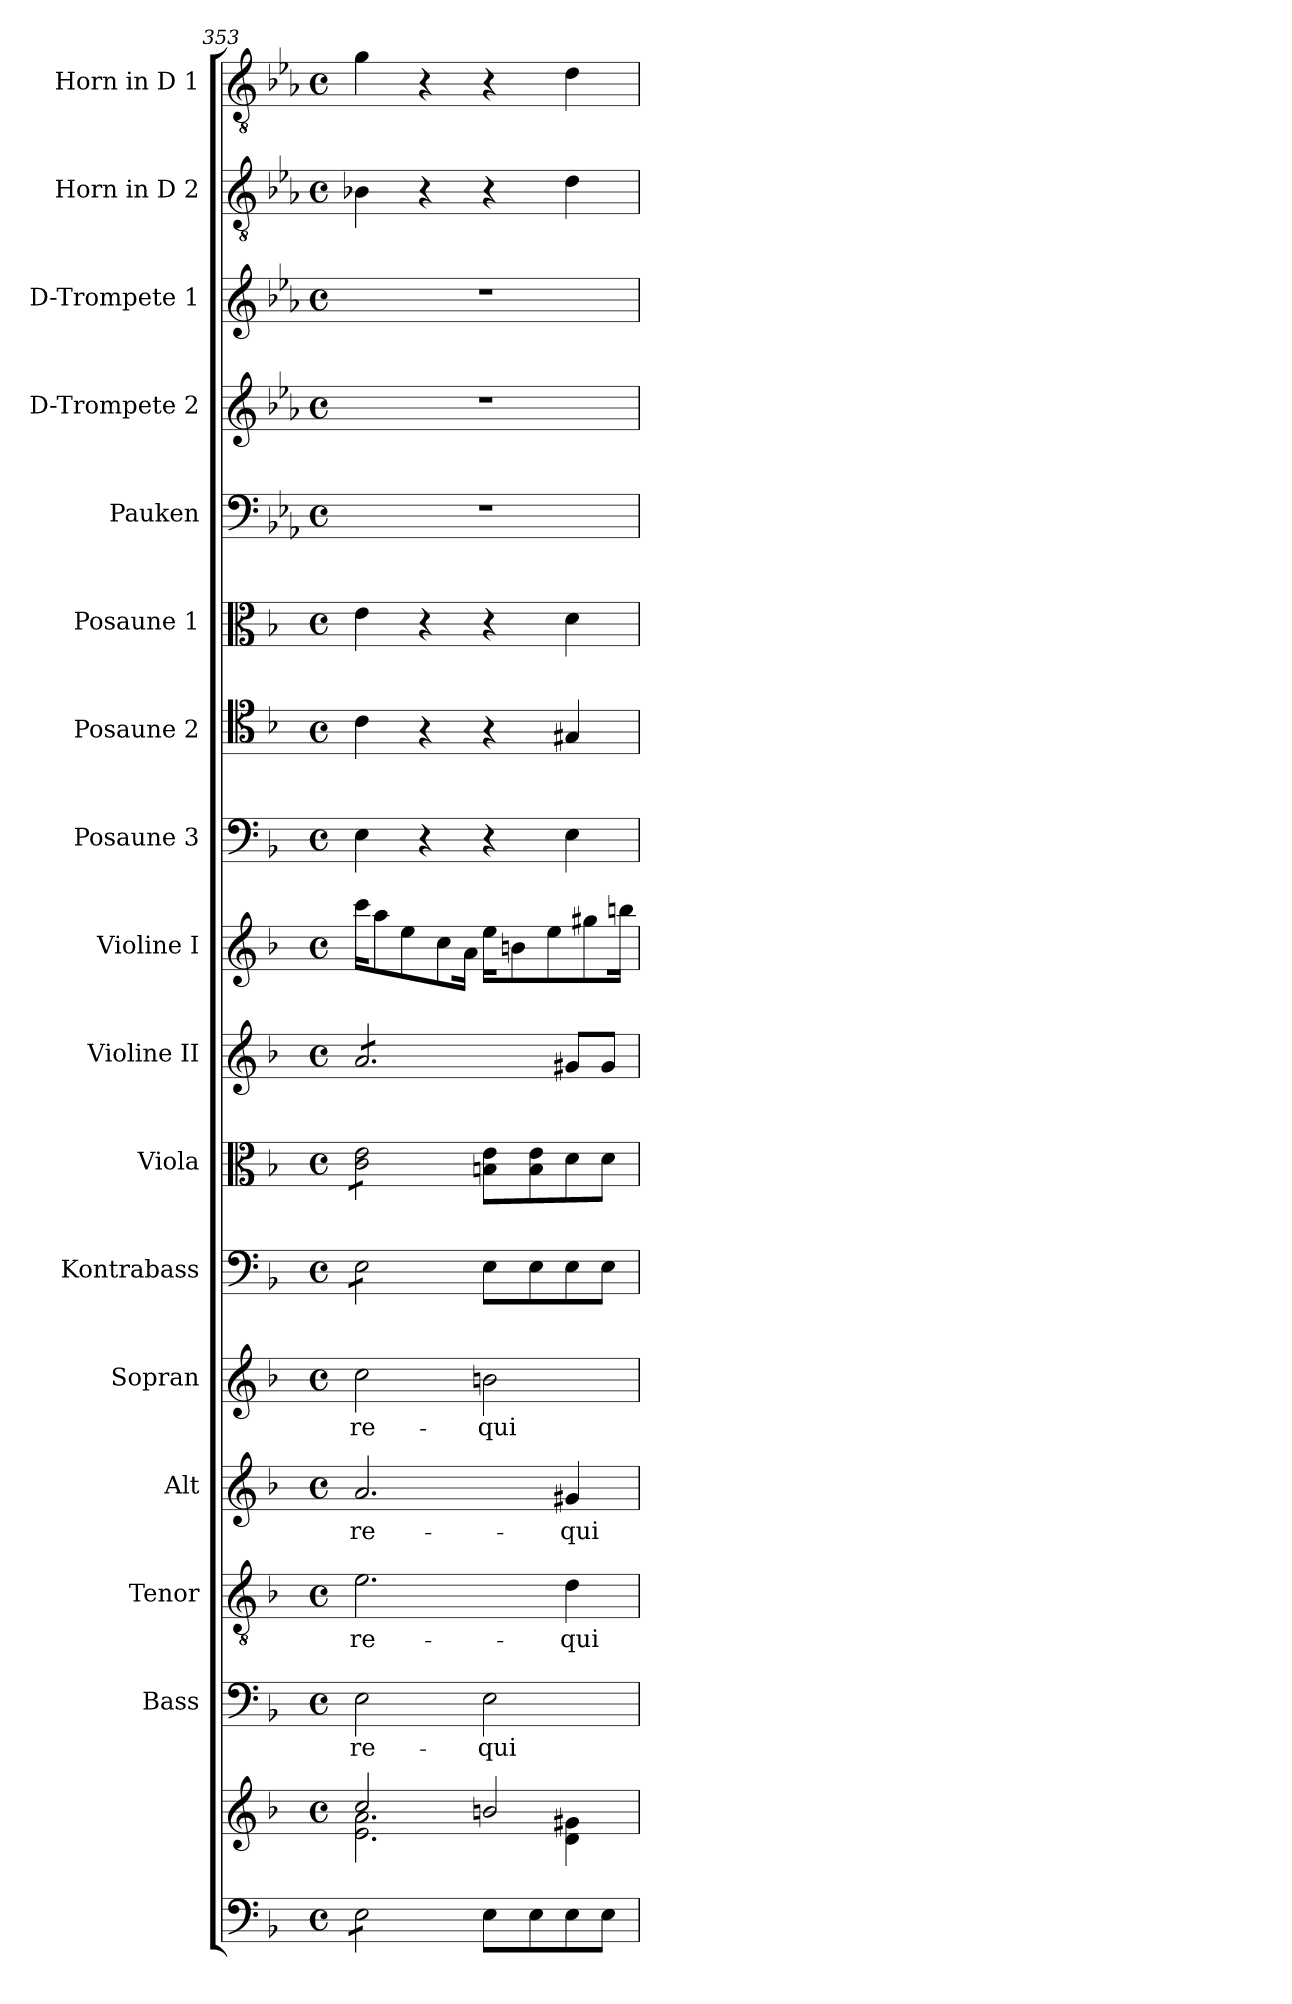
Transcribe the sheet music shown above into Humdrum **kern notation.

**kern	**kern	**kern	**text	**kern	**text	**kern	**text	**kern	**text	**kern	**kern	**kern	**kern	**kern	**kern	**kern	**kern	**kern	**kern	**kern	**kern
*part17	*part17	*part16	*part16	*part15	*part15	*part14	*part14	*part13	*part13	*part12	*part11	*part10	*part9	*part8	*part7	*part6	*part5	*part4	*part3	*part2	*part1
*staff18	*staff17	*staff16	*staff16	*staff15	*staff15	*staff14	*staff14	*staff13	*staff13	*staff12	*staff11	*staff10	*staff9	*staff8	*staff7	*staff6	*staff5	*staff4	*staff3	*staff2	*staff1
*	*	*I"Bass	*	*I"Tenor	*	*I"Alt	*	*I"Sopran	*	*I"Kontrabass	*I"Viola	*I"Violine II	*I"Violine I	*I"Posaune 3	*I"Posaune 2	*I"Posaune 1	*I"Pauken	*I"D-Trompete 2	*I"D-Trompete 1	*I"Horn in D 2	*I"Horn in D 1
*	*	*I'B.	*	*I'T.	*	*I'A.	*	*I'S.	*	*I'Kb.	*I'Vla.	*I'Vl. II	*I'Vl. I	*I'Pos. 3	*I'Pos. 2	*I'Pos. 1	*I'Pk.	*I'D Trp. 2	*I'D Trp. 1	*I'Hrn. 2	*I'Hrn. 1
*clefF4	*clefG2	*clefF4	*	*clefGv2	*	*clefG2	*	*clefG2	*	*clefF4	*clefC3	*clefG2	*clefG2	*clefF4	*clefC4	*clefC3	*clefF4	*clefG2	*clefG2	*clefGv2	*clefGv2
*	*	*	*	*	*	*	*	*	*	*ITrd7c12	*	*	*	*	*	*	*ITrd-1c-2	*ITrd-1c-2	*ITrd-1c-2	*ITrd-1c-2	*ITrd-1c-2
*k[b-]	*k[b-]	*k[b-]	*	*k[b-]	*	*k[b-]	*	*k[b-]	*	*k[b-]	*k[b-]	*k[b-]	*k[b-]	*k[b-]	*k[b-]	*k[b-]	*k[b-]	*k[b-]	*k[b-]	*k[b-]	*k[b-]
*F:	*F:	*F:	*	*F:	*	*F:	*	*F:	*	*F:	*F:	*F:	*F:	*F:	*F:	*F:	*F:	*F:	*F:	*F:	*F:
*M4/4	*M4/4	*M4/4	*	*M4/4	*	*M4/4	*	*M4/4	*	*M4/4	*M4/4	*M4/4	*M4/4	*M4/4	*M4/4	*M4/4	*M4/4	*M4/4	*M4/4	*M4/4	*M4/4
*met(c)	*met(c)	*met(c)	*	*met(c)	*	*met(c)	*	*met(c)	*	*met(c)	*met(c)	*met(c)	*met(c)	*met(c)	*met(c)	*met(c)	*met(c)	*met(c)	*met(c)	*met(c)	*met(c)
=353	=353	=353	=353	=353	=353	=353	=353	=353	=353	=353	=353	=353	=353	=353	=353	=353	=353	=353	=353	=353	=353
*	*^	*	*	*	*	*	*	*	*	*	*	*	*	*	*	*	*	*	*	*	*
!	!	!	!	!LO:LY:b	!	!LO:LY:b	!	!LO:LY:b	!	!LO:LY:b	!	!	!	!	!	!	!	!	!	!	!	!
*tremolo	*	*	*	*	*	*	*	*	*	*	*	*	*	*	*	*	*	*	*	*	*	*
*	*	*	*	*	*	*	*	*	*	*	*tremolo	*	*	*	*	*	*	*	*	*	*	*
*	*	*	*	*	*	*	*	*	*	*	*	*tremolo	*	*	*	*	*	*	*	*	*	*
*	*	*	*	*	*	*	*	*	*	*	*	*	*tremolo	*	*	*	*	*	*	*	*	*
8E\L	2cc/	2.e\ 2.a\	2E\	re-	2.e\	re-	2.a/	re-	2cc\	re-	8EE\L	8c\ 8e\L	8a/L	16ccc\KL	4E\	4c\	4e\	1r	1r	1r	4cn\	4a\
.	.	.	.	.	.	.	.	.	.	.	.	.	.	8aa\	.	.	.	.	.	.	.	.
8E\	.	.	.	.	.	.	.	.	.	.	8EE\	8c\ 8e\	8a/	.	.	.	.	.	.	.	.	.
.	.	.	.	.	.	.	.	.	.	.	.	.	.	8ee\	.	.	.	.	.	.	.	.
8E\	.	.	.	.	.	.	.	.	.	.	8EE\	8c\ 8e\	8a/	.	4r	4r	4r	.	.	.	4r	4r
.	.	.	.	.	.	.	.	.	.	.	.	.	.	8cc\	.	.	.	.	.	.	.	.
8E\J	.	.	.	.	.	.	.	.	.	.	8EE\J	8c\ 8e\J	8a/	.	.	.	.	.	.	.	.	.
*	*	*	*	*	*	*	*	*	*	*	*	*Xtremolo	*	*	*	*	*	*	*	*	*	*
*	*	*	*	*	*	*	*	*	*	*	*Xtremolo	*	*	*	*	*	*	*	*	*	*	*
*Xtremolo	*	*	*	*	*	*	*	*	*	*	*	*	*	*	*	*	*	*	*	*	*	*
.	.	.	.	.	.	.	.	.	.	.	.	.	.	16a\Jk	.	.	.	.	.	.	.	.
!	!	!	!	!LO:LY:b	!	!	!	!	!	!LO:LY:b	!	!	!	!	!	!	!	!	!	!	!	!
8E\L	2bn/	.	2E\	-qui-	.	.	.	.	2bn\	-qui-	8EE\L	8Bn\ 8e\L	8a/	16ee\KL	4r	4r	4r	.	.	.	4r	4r
.	.	.	.	.	.	.	.	.	.	.	.	.	.	8bn\	.	.	.	.	.	.	.	.
8E\	.	.	.	.	.	.	.	.	.	.	8EE\	8B\ 8e\	8a/J	.	.	.	.	.	.	.	.	.
*	*	*	*	*	*	*	*	*	*	*	*	*	*Xtremolo	*	*	*	*	*	*	*	*	*
.	.	.	.	.	.	.	.	.	.	.	.	.	.	8ee\	.	.	.	.	.	.	.	.
!	!	!	!	!	!	!LO:LY:b	!	!LO:LY:b	!	!	!	!	!	!	!	!	!	!	!	!	!	!
8E\	.	4d\ 4g#X\	.	.	4d\	-qui-	4g#X/	-qui-	.	.	8EE\	8d\	8g#X/L	.	4E\	4G#X/	4d\	.	.	.	4e\	4e\
.	.	.	.	.	.	.	.	.	.	.	.	.	.	8gg#X\	.	.	.	.	.	.	.	.
8E\J	.	.	.	.	.	.	.	.	.	.	8EE\J	8d\J	8g#/J	.	.	.	.	.	.	.	.	.
.	.	.	.	.	.	.	.	.	.	.	.	.	.	16bbn\Jk	.	.	.	.	.	.	.	.
*	*v	*v	*	*	*	*	*	*	*	*	*	*	*	*	*	*	*	*	*	*	*	*
=	=	=	=	=	=	=	=	=	=	=	=	=	=	=	=	=	=	=	=	=	=
*-	*-	*-	*-	*-	*-	*-	*-	*-	*-	*-	*-	*-	*-	*-	*-	*-	*-	*-	*-	*-	*-
